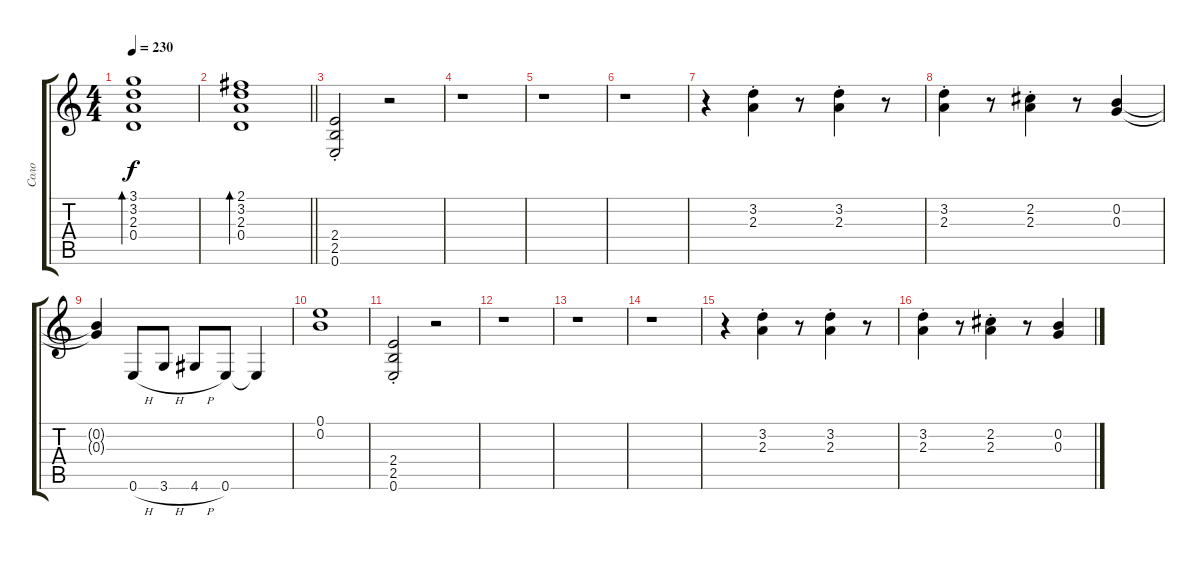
\track ("Соло" "Соло") {instrument distortionguitar bank 7}
\staff {score tabs}
\tuning (E4 B3 G3 D3 A2 E2) {hide}
\ts (4 4)
\tempo 230
\clef g2
\ks c
(3.1 3.2 2.3 0.4).1{bd 120 dy f} |
\barLineRight lightlight
(2.1 3.2 2.3 0.4).1{bd 120} |
(2.4{st} 2.5{st} 0.6{st}).2 r.2 |
r.1 |
r.1 |
r.1 |
r.4 (3.2{st} 2.3{st}).4 r.8 (3.2{st} 2.3{st}).4 r.8 |
(3.2{st} 2.3{st}).4 r.8 (2.2{st} 2.3{st}).4 r.8 (0.2 0.3).4 |
(0.2{t} 0.3{t}).4 0.6{h}.8 3.6{h}.8 4.6{h}.8 0.6.8 0.6{t}.4 |
(0.1 0.2).1 |
(2.4{st} 2.5{st} 0.6{st}).2 r.2 |
r.1 |
r.1 |
r.1 |
r.4 (3.2{st} 2.3{st}).4 r.8 (3.2{st} 2.3{st}).4 r.8 |
(3.2{st} 2.3{st}).4 r.8 (2.2{st} 2.3{st}).4 r.8 (0.2 0.3).4
